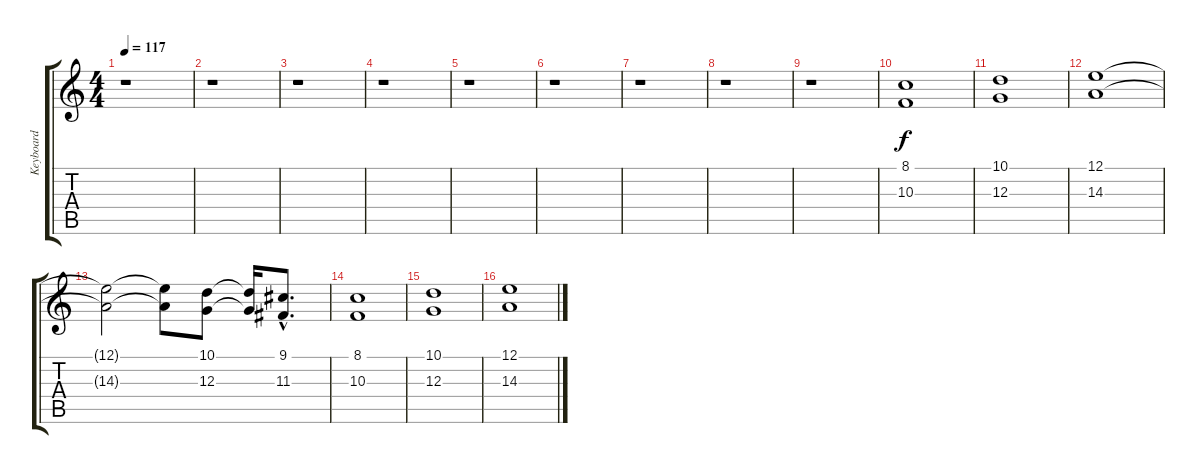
\track ("Keyboard" "Keyboard") {instrument stringensemble1}
\staff {score tabs}
\tuning (E4 B3 G3 D3 A2 E2) {hide}
\ts (4 4)
\tempo 117
\clef g2
\ks c
r.1{dy f} |
r.1 |
r.1 |
r.1 |
r.1 |
r.1 |
r.1 |
r.1 |
r.1 |
(8.1 10.3).1 |
(10.1 12.3).1 |
(12.1 14.3).1 |
(12.1{t} 14.3{t}).2 (12.1{t} 14.3{t}).8 (10.1 12.3).8 (10.1{t} 12.3{t}).16 (9.1{hac} 11.3{hac}).8{d} |
(8.1 10.3).1 |
(10.1 12.3).1 |
(12.1 14.3).1
